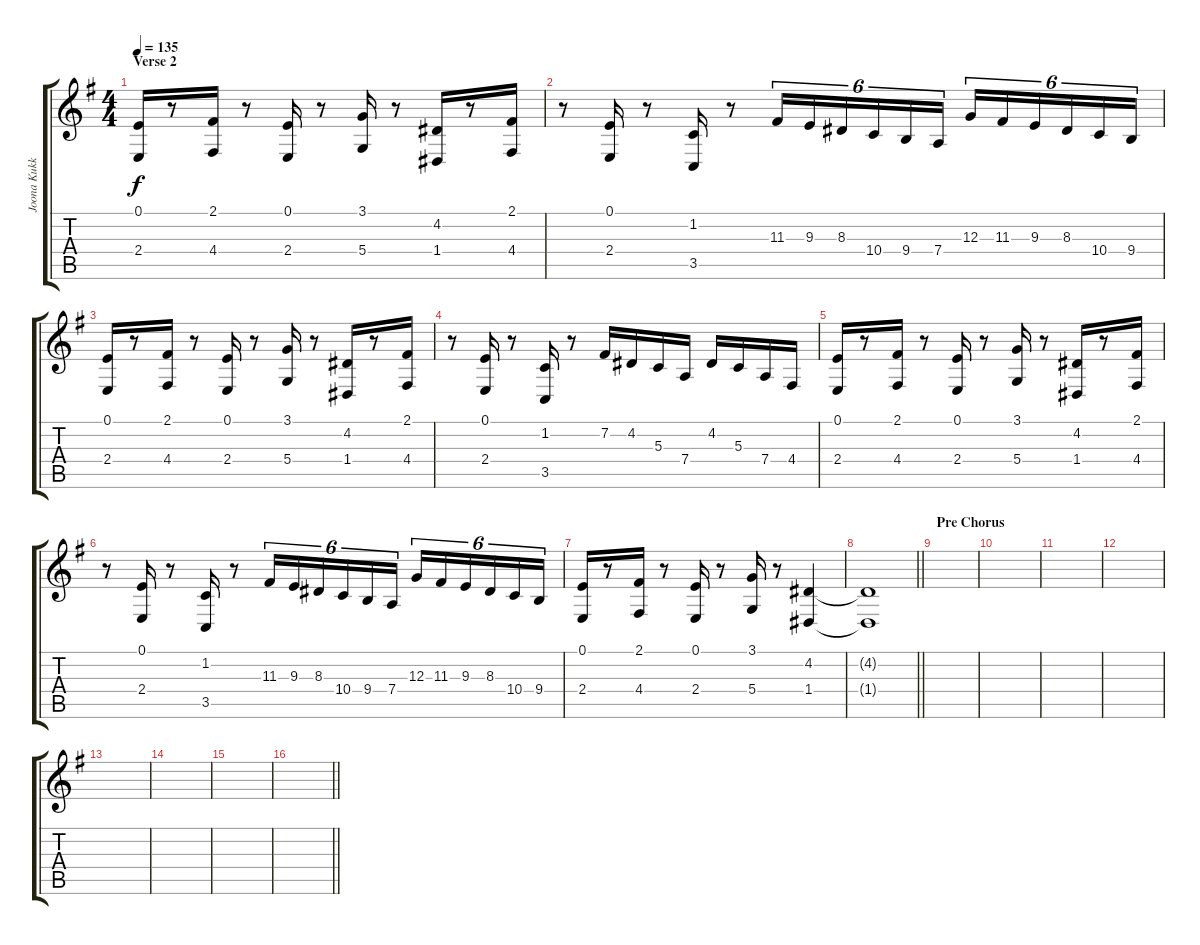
\track ("Joona Kukkola (strings pad)" "Joona Kukk") {instrument stringensemble1}
\staff {score tabs}
\tuning (E4 B3 G3 D3 A2 E2) {hide}
\ts (4 4)
\section ("" "Verse 2")
\tempo 135
\clef g2
\ks eminor
(0.1 2.4).16{dy f} r.8 (2.1 4.4).16 r.8 (0.1 2.4).16 r.8 (3.1 5.4).16 r.8 (4.2 1.4).16 r.8 (2.1 4.4).16 |
r.8 (0.1 2.4).16 r.8 (1.2 3.5).16 r.8 11.3.16{tu (6 4)} 9.3.16{tu (6 4)} 8.3.16{tu (6 4)} 10.4.16{tu (6 4)} 9.4.16{tu (6 4)} 7.4.16{tu (6 4)} 12.3.16{tu (6 4)} 11.3.16{tu (6 4)} 9.3.16{tu (6 4)} 8.3.16{tu (6 4)} 10.4.16{tu (6 4)} 9.4.16{tu (6 4)} |
(0.1 2.4).16 r.8 (2.1 4.4).16 r.8 (0.1 2.4).16 r.8 (3.1 5.4).16 r.8 (4.2 1.4).16 r.8 (2.1 4.4).16 |
r.8 (0.1 2.4).16 r.8 (1.2 3.5).16 r.8 7.2.16 4.2.16 5.3.16 7.4.16 4.2.16 5.3.16 7.4.16 4.4.16 |
(0.1 2.4).16 r.8 (2.1 4.4).16 r.8 (0.1 2.4).16 r.8 (3.1 5.4).16 r.8 (4.2 1.4).16 r.8 (2.1 4.4).16 |
r.8 (0.1 2.4).16 r.8 (1.2 3.5).16 r.8 11.3.16{tu (6 4)} 9.3.16{tu (6 4)} 8.3.16{tu (6 4)} 10.4.16{tu (6 4)} 9.4.16{tu (6 4)} 7.4.16{tu (6 4)} 12.3.16{tu (6 4)} 11.3.16{tu (6 4)} 9.3.16{tu (6 4)} 8.3.16{tu (6 4)} 10.4.16{tu (6 4)} 9.4.16{tu (6 4)} |
(0.1 2.4).16 r.8 (2.1 4.4).16 r.8 (0.1 2.4).16 r.8 (3.1 5.4).16 r.8 (4.2 1.4).4 |
\barLineRight lightlight
(4.2{t} 1.4{t}).1 |
\section ("" "Pre Chorus")
|
|
|
|
|
|
|
\barLineRight lightlight
